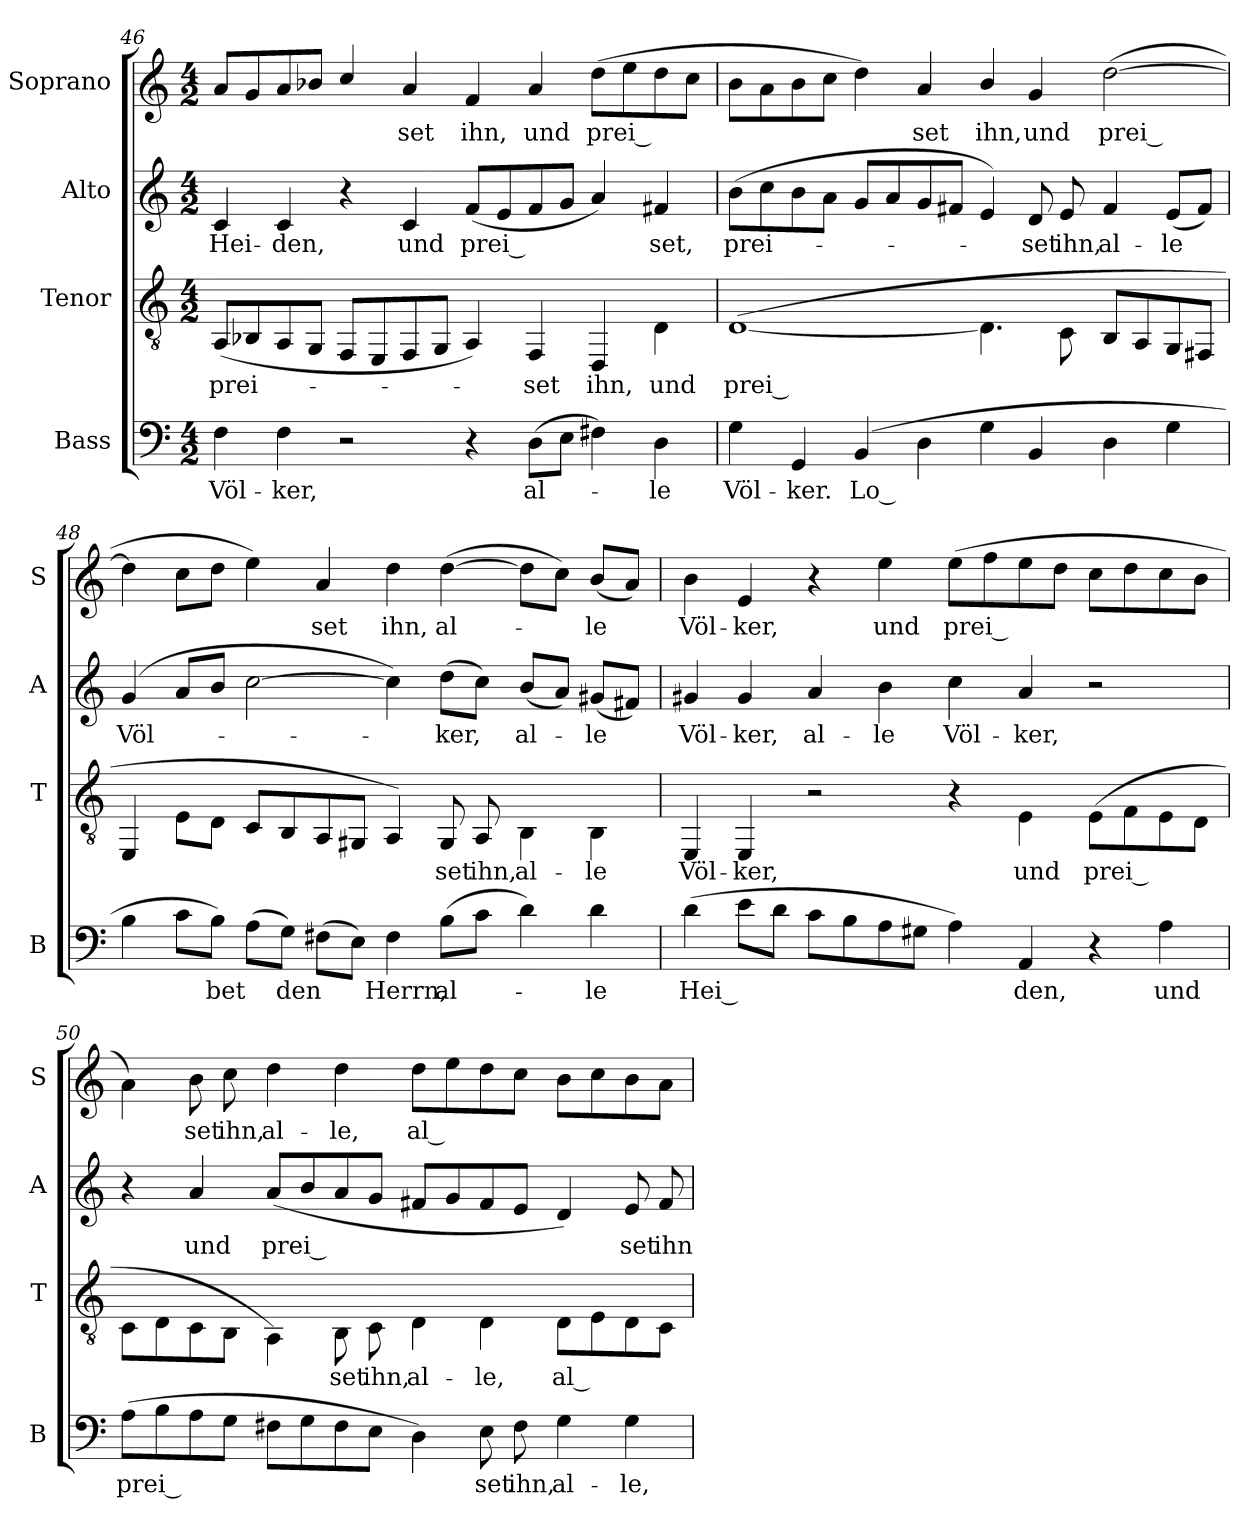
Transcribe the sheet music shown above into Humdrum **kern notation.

**kern	**text	**kern	**text	**kern	**text	**kern	**text
*part4	*part4	*part3	*part3	*part2	*part2	*part1	*part1
*staff4	*staff4	*staff3	*staff3	*staff2	*staff2	*staff1	*staff1
*I"Bass	*	*I"Tenor	*	*I"Alto	*	*I"Soprano	*
*I'B	*	*I'T	*	*I'A	*	*I'S	*
!!LO:LB:g=z
*clefF4	*	*clefGv2	*	*clefG2	*	*clefG2	*
*k[]	*	*k[]	*	*k[]	*	*k[]	*
*C:	*	*C:	*	*C:	*	*C:	*
*M4/2	*	*M4/2	*	*M4/2	*	*M4/2	*
=46	=46	=46	=46	=46	=46	=46	=46
!	!LO:LY:b:color=#000000	!	!	!	!	!	!
!	!	!	!LO:LY:b:color=#000000	!	!	!	!
!	!	!	!	!	!LO:LY:b:color=#000000	!	!
!	!	!	!	!	!	!	!LO:LY:b:color=#000000
4Fi\	Völ-	(8AAi/L	prei-	4ci/	Hei-	8ai/L	--
.	.	8BB-Xi/	.	.	.	8gi/	.
!	!LO:LY:b:color=#000000	!	!	!	!	!	!
!	!	!	!	!	!LO:LY:b:color=#000000	!	!
4Fi\	-ker,	8AAi/	.	4ci/	-den,	8ai/	.
.	.	8GGi/J	.	.	.	8b-Xi/J	.
2r	.	8FFi/L	.	4r	.	4cci/	.
.	.	8EEi/	.	.	.	.	.
!	!	!	!	!	!LO:LY:b:color=#000000	!	!
!	!	!	!	!	!	!	!LO:LY:b:color=#000000
.	.	8FFi/	.	4ci/	und	4ai/	-set
.	.	8GGi/J	.	.	.	.	.
!	!	!	!	!	!LO:LY:b:color=#000000	!	!
!	!	!	!	!	!	!	!LO:LY:b:color=#000000
4r	.	4AAi/)	.	(8fi/L	prei --	4fi/	ihn,
.	.	.	.	8ei/	.	.	.
!	!LO:LY:b:color=#000000	!	!	!	!	!	!
!	!	!	!LO:LY:b:color=#000000	!	!	!	!
!	!	!	!	!	!	!	!LO:LY:b:color=#000000
(8Di\L	al-	4FFi/	-set	8fi/	.	4ai/	und
8Ei\J	.	.	.	8gi/J	.	.	.
!	!	!	!LO:LY:b:color=#000000	!	!	!	!
!	!	!	!	!	!	!	!LO:LY:b:color=#000000
4F#Xi\)	.	4DDi/	ihn,	4ai/)	.	(8ddi\L	prei --
.	.	.	.	.	.	8eei\	.
!	!LO:LY:b:color=#000000	!	!	!	!	!	!
!	!	!	!LO:LY:b:color=#000000	!	!	!	!
!	!	!	!	!	!LO:LY:b:color=#000000	!	!
4Di\	-le	4Di\	und	4f#Xi/	-set,	8ddi\	.
.	.	.	.	.	.	8cci\J	.
=47	=47	=47	=47	=47	=47	=47	=47
!	!LO:LY:b:color=#000000	!	!	!	!	!	!
!	!	!	!LO:LY:b:color=#000000	!	!	!	!
!	!	!	!	!	!LO:LY:b:color=#000000	!	!
4Gi\	Völ-	([1Di	prei --	(8bi\L	prei-	8bi\L	.
.	.	.	.	8cci\	.	8ai\	.
!	!LO:LY:b:color=#000000	!	!	!	!	!	!
4GGi/	-ker.	.	.	8bi\	.	8bi\	.
.	.	.	.	8ai\J	.	8cci\J	.
!	!LO:LY:b:color=#000000	!	!	!	!	!	!
(4BBi/	Lo --	.	.	8gi/L	.	4ddi\)	.
.	.	.	.	8ai/	.	.	.
!	!	!	!	!	!	!	!LO:LY:b:color=#000000
4Di\	.	.	.	8gi/	.	4ai/	-set
.	.	.	.	8f#Xi/J	.	.	.
!	!	!	!	!	!	!	!LO:LY:b:color=#000000
4Gi\	.	4.Di\]	.	4ei/)	.	4bi/	ihn,
!	!	!	!	!	!LO:LY:b:color=#000000	!	!
!	!	!	!	!	!	!	!LO:LY:b:color=#000000
4BBi/	.	.	.	8di/	-set	4gi/	und
!	!	!	!	!	!LO:LY:b:color=#000000	!	!
.	.	8Ci\	.	8ei/	ihn,	.	.
!	!	!	!	!	!LO:LY:b:color=#000000	!	!
!	!	!	!	!	!	!	!LO:LY:b:color=#000000
4Di\	.	8BBi/L	.	4f#i/	al-	([2ddi\	prei --
.	.	8AAi/	.	.	.	.	.
!	!	!	!	!	!LO:LY:b:color=#000000	!	!
4Gi\	.	8GGi/	.	(8ei/L	-le	.	.
.	.	8FF#Xi/J	.	8f#i/J)	.	.	.
=48	=48	=48	=48	=48	=48	=48	=48
!	!	!	!	!	!LO:LY:b:color=#000000	!	!
4Bi\	.	4EEi/	.	(4gi/	Völ-	4ddi\]	.
8ci\L	.	8Ei\L	.	8ai/L	.	8cci\L	.
!	!LO:LY:b:color=#000000	!	!	!	!	!	!
8Bi\J)	-bet	8Di\J	.	8bi/J	.	8ddi\J	.
(8Ai\L	.	8Ci/L	.	[2cci\	.	4eei\)	.
!	!LO:LY:b:color=#000000	!	!	!	!	!	!
8Gi\J)	den	8BBi/	.	.	.	.	.
!	!	!	!	!	!	!	!LO:LY:b:color=#000000
(8F#Xi\L	.	8AAi/	.	.	.	4ai/	-set
8Ei\J)	.	8GG#Xi/J	.	.	.	.	.
!	!LO:LY:b:color=#000000	!	!	!	!	!	!
!	!	!	!	!	!	!	!LO:LY:b:color=#000000
4F#i\	Herrn,	4AAi/)	.	4cci\])	.	4ddi\	ihn,
!	!LO:LY:b:color=#000000	!	!	!	!	!	!
!	!	!	!LO:LY:b:color=#000000	!	!	!	!
!	!	!	!	!	!LO:LY:b:color=#000000	!	!
!	!	!	!	!	!	!	!LO:LY:b:color=#000000
(8Bi\L	al-	8GG#i/	-set	(8ddi\L	-ker,	([4ddi\	al-
!	!	!	!LO:LY:b:color=#000000	!	!	!	!
8ci\J	.	8AAi/	ihn,	8cci\J)	.	.	.
!	!	!	!LO:LY:b:color=#000000	!	!	!	!
!	!	!	!	!	!LO:LY:b:color=#000000	!	!
4di\)	.	4BBi\	al-	(8bi/L	al-	8ddi\L]	.
.	.	.	.	8ai/J)	.	8cci\J)	.
!	!LO:LY:b:color=#000000	!	!	!	!	!	!
!	!	!	!LO:LY:b:color=#000000	!	!	!	!
!	!	!	!	!	!LO:LY:b:color=#000000	!	!
!	!	!	!	!	!	!	!LO:LY:b:color=#000000
4di\	-le	4BBi\	-le	(8g#Xi/L	-le	(8bi/L	-le
.	.	.	.	8f#Xi/J)	.	8ai/J)	.
!!LO:PB:g=z
=49	=49	=49	=49	=49	=49	=49	=49
!	!LO:LY:b:color=#000000	!	!	!	!	!	!
!	!	!	!LO:LY:b:color=#000000	!	!	!	!
!	!	!	!	!	!LO:LY:b:color=#000000	!	!
!	!	!	!	!	!	!	!LO:LY:b:color=#000000
(4di\	Hei --	4EEi/	Völ-	4g#Xi/	Völ-	4bi\	Völ-
!	!	!	!LO:LY:b:color=#000000	!	!	!	!
!	!	!	!	!	!LO:LY:b:color=#000000	!	!
!	!	!	!	!	!	!	!LO:LY:b:color=#000000
8ei\L	.	4EEi/	-ker,	4g#i/	-ker,	4ei/	-ker,
8di\J	.	.	.	.	.	.	.
!	!	!	!	!	!LO:LY:b:color=#000000	!	!
8ci\L	.	2r	.	4ai/	al-	4r	.
8Bi\	.	.	.	.	.	.	.
!	!	!	!	!	!LO:LY:b:color=#000000	!	!
!	!	!	!	!	!	!	!LO:LY:b:color=#000000
8Ai\	.	.	.	4bi\	-le	4eei\	und
8G#Xi\J	.	.	.	.	.	.	.
!	!	!	!	!	!LO:LY:b:color=#000000	!	!
!	!	!	!	!	!	!	!LO:LY:b:color=#000000
4Ai\)	.	4r	.	4cci\	Völ-	(8eei\L	prei --
.	.	.	.	.	.	8ffi\	.
!	!LO:LY:b:color=#000000	!	!	!	!	!	!
!	!	!	!LO:LY:b:color=#000000	!	!	!	!
!	!	!	!	!	!LO:LY:b:color=#000000	!	!
4AAi/	-den,	4Ei\	und	4ai/	-ker,	8eei\	.
.	.	.	.	.	.	8ddi\J	.
!	!	!	!LO:LY:b:color=#000000	!	!	!	!
4r	.	(8Ei\L	prei --	2r	.	8cci\L	.
.	.	8Fi\	.	.	.	8ddi\	.
!	!LO:LY:b:color=#000000	!	!	!	!	!	!
4Ai\	und	8Ei\	.	.	.	8cci\	.
.	.	8Di\J	.	.	.	8bi\J	.
=50	=50	=50	=50	=50	=50	=50	=50
!	!LO:LY:b:color=#000000	!	!	!	!	!	!
(8Ai\L	prei --	8Ci\L	.	4r	.	4ai\)	.
8Bi\	.	8Di\	.	.	.	.	.
!	!	!	!	!	!LO:LY:b:color=#000000	!	!
!	!	!	!	!	!	!	!LO:LY:b:color=#000000
8Ai\	.	8Ci\	.	4ai/	und	8bi\	-set
!	!	!	!	!	!	!	!LO:LY:b:color=#000000
8Gi\J	.	8BBi\J	.	.	.	8cci\	ihn,
!	!	!	!	!	!LO:LY:b:color=#000000	!	!
!	!	!	!	!	!	!	!LO:LY:b:color=#000000
8F#Xi\L	.	4AAi\)	.	(8ai/L	prei --	4ddi\	al-
8Gi\	.	.	.	8bi/	.	.	.
!	!	!	!LO:LY:b:color=#000000	!	!	!	!
!	!	!	!	!	!	!	!LO:LY:b:color=#000000
8F#i\	.	8BBi\	-set	8ai/	.	4ddi\	-le,
!	!	!	!LO:LY:b:color=#000000	!	!	!	!
8Ei\J	.	8Ci\	ihn,	8gi/J	.	.	.
!	!	!	!LO:LY:b:color=#000000	!	!	!	!
!	!	!	!	!	!	!	!LO:LY:b:color=#000000
4Di\)	.	4Di\	al-	8f#Xi/L	.	8ddi\L	al --
.	.	.	.	8gi/	.	8eei\	.
!	!LO:LY:b:color=#000000	!	!	!	!	!	!
!	!	!	!LO:LY:b:color=#000000	!	!	!	!
8Ei\	-set	4Di\	-le,	8f#i/	.	8ddi\	.
!	!LO:LY:b:color=#000000	!	!	!	!	!	!
8F#i\	ihn,	.	.	8ei/J	.	8cci\J	.
!	!LO:LY:b:color=#000000	!	!	!	!	!	!
!	!	!	!LO:LY:b:color=#000000	!	!	!	!
4Gi\	al-	8Di\L	al --	4di/)	.	8bi\L	.
.	.	8Ei\	.	.	.	8cci\	.
!	!LO:LY:b:color=#000000	!	!	!	!	!	!
!	!	!	!	!	!LO:LY:b:color=#000000	!	!
4Gi\	-le,	8Di\	.	8ei/	-set	8bi\	.
!	!	!	!	!	!LO:LY:b:color=#000000	!	!
.	.	8Ci\J	.	8f#i/	ihn	8ai\J	.
=	=	=	=	=	=	=	=
*-	*-	*-	*-	*-	*-	*-	*-
